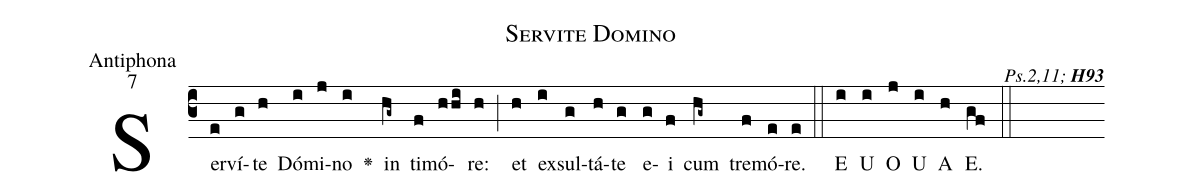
name:Servite Domino;
office-part:Antiphona;
mode:7;
commentary:{\itshape\mdseries Ps.2,11;\/} {\bfseries H93};
%%
(c3)Ser(e)ví(g)te(h) Dó(i)mi(j)no(i) <v>\greheightstar</v>() in(hg~) ti(f)mó(hhi)re:(h) (;) et(h) ex(i)sul(g)tá(h)te(g) e(g)i(f) cum(hg~) tre(f)mó(e)re.(e) (::) E(i) U(i) O(j) U(i) A(h) E.(gf) (::)
